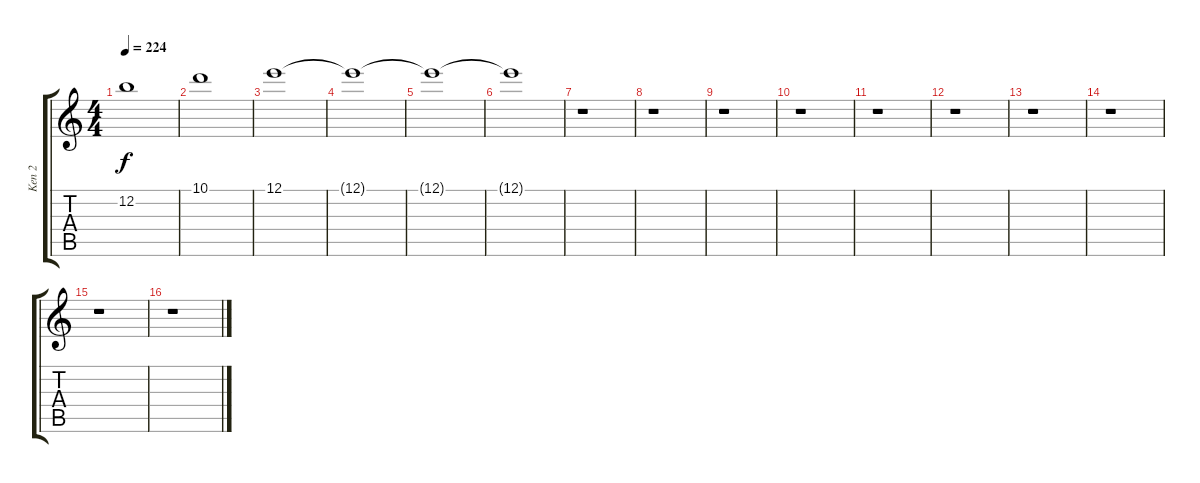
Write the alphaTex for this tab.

\track ("Ken 2" "Ken 2") {instrument distortionguitar}
\staff {score tabs}
\tuning (E4 B3 G3 D3 A2 E2) {hide}
\ts (4 4)
\tempo 224
\clef g2
\ks c
12.2.1{dy f} |
10.1.1 |
12.1.1 |
12.1{t}.1 |
12.1{t}.1 |
12.1{t}.1 |
r.1 |
r.1 |
r.1 |
r.1 |
r.1 |
r.1 |
r.1 |
r.1 |
r.1 |
r.1
